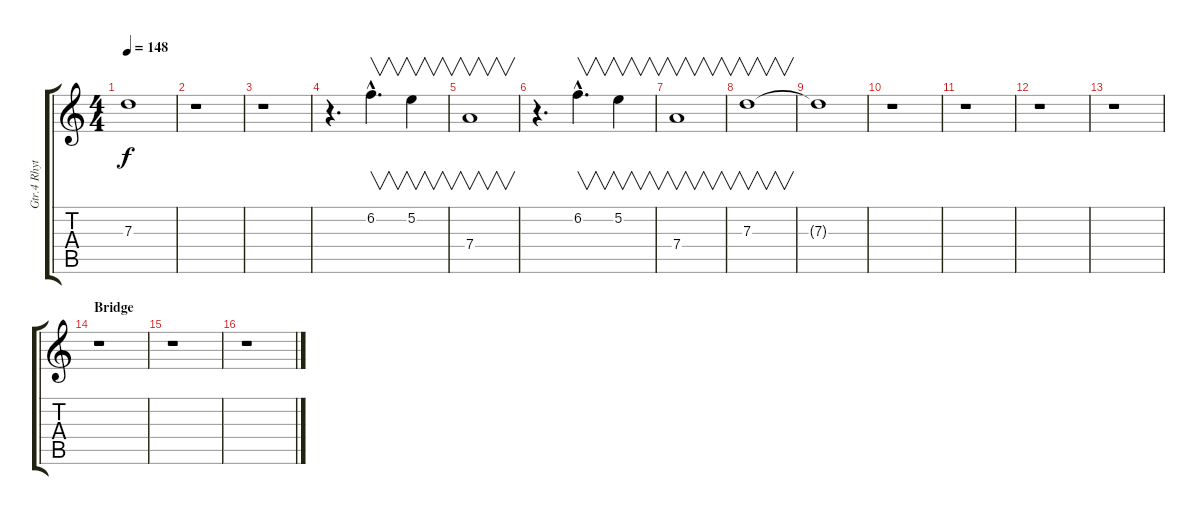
\track ("Gtr.4 Rhytm Fills" "Gtr.4 Rhyt") {instrument overdrivenguitar}
\staff {score tabs}
\tuning (E4 B3 G3 D3 A2 E2) {hide}
\ts (4 4)
\tempo 148
\clef g2
\ks c
7.3{t}.1{dy f} |
r.1 |
r.1 |
r.4{d} 6.2{hac}.4{v d} 5.2.4{v} |
7.4.1{v} |
r.4{d} 6.2{hac}.4{v d} 5.2.4{v} |
7.4.1{v} |
7.3.1{v} |
7.3{t}.1 |
r.1 |
r.1 |
r.1 |
r.1 |
\section ("" "Bridge")
r.1 |
r.1 |
r.1
